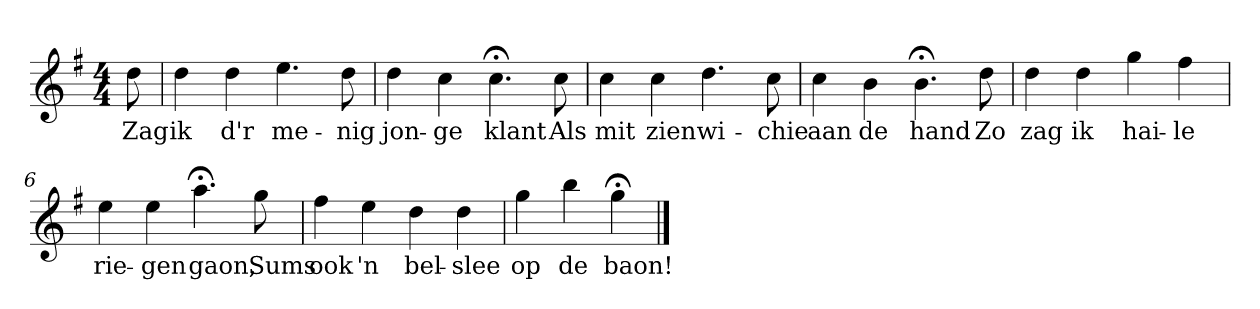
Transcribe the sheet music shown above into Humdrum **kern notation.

**kern	**text
*part1	*part1
*staff1	*staff1
*k[f#]	*
*G:	*
*M4/4	*
*MM120	*
=	=
8dd	Zag
=1	=1
4dd	ik
4dd	d'r
4.ee	me-
8dd	-nig
=2	=2
4dd	jon-
4cc	-ge
4.cc;<	klant
8cc	Als
=3	=3
4cc	mit
4cc	zien
4.dd	wi-
8cc	-chie
=4	=4
4cc	aan
4b	de
4.b;<	hand
8dd	Zo
=5	=5
4dd	zag
4dd	ik
4gg	hai-
4ff#	-le
=6	=6
4ee	rie-
4ee	-gen
4.aa;<	gaon,
8gg	Sums
=7	=7
4ff#	ook
4ee	'n
4dd	bel-
4dd	-slee
=8	=8
4gg	op
4bb	de
4gg;<	baon!
==	==
*-	*-
